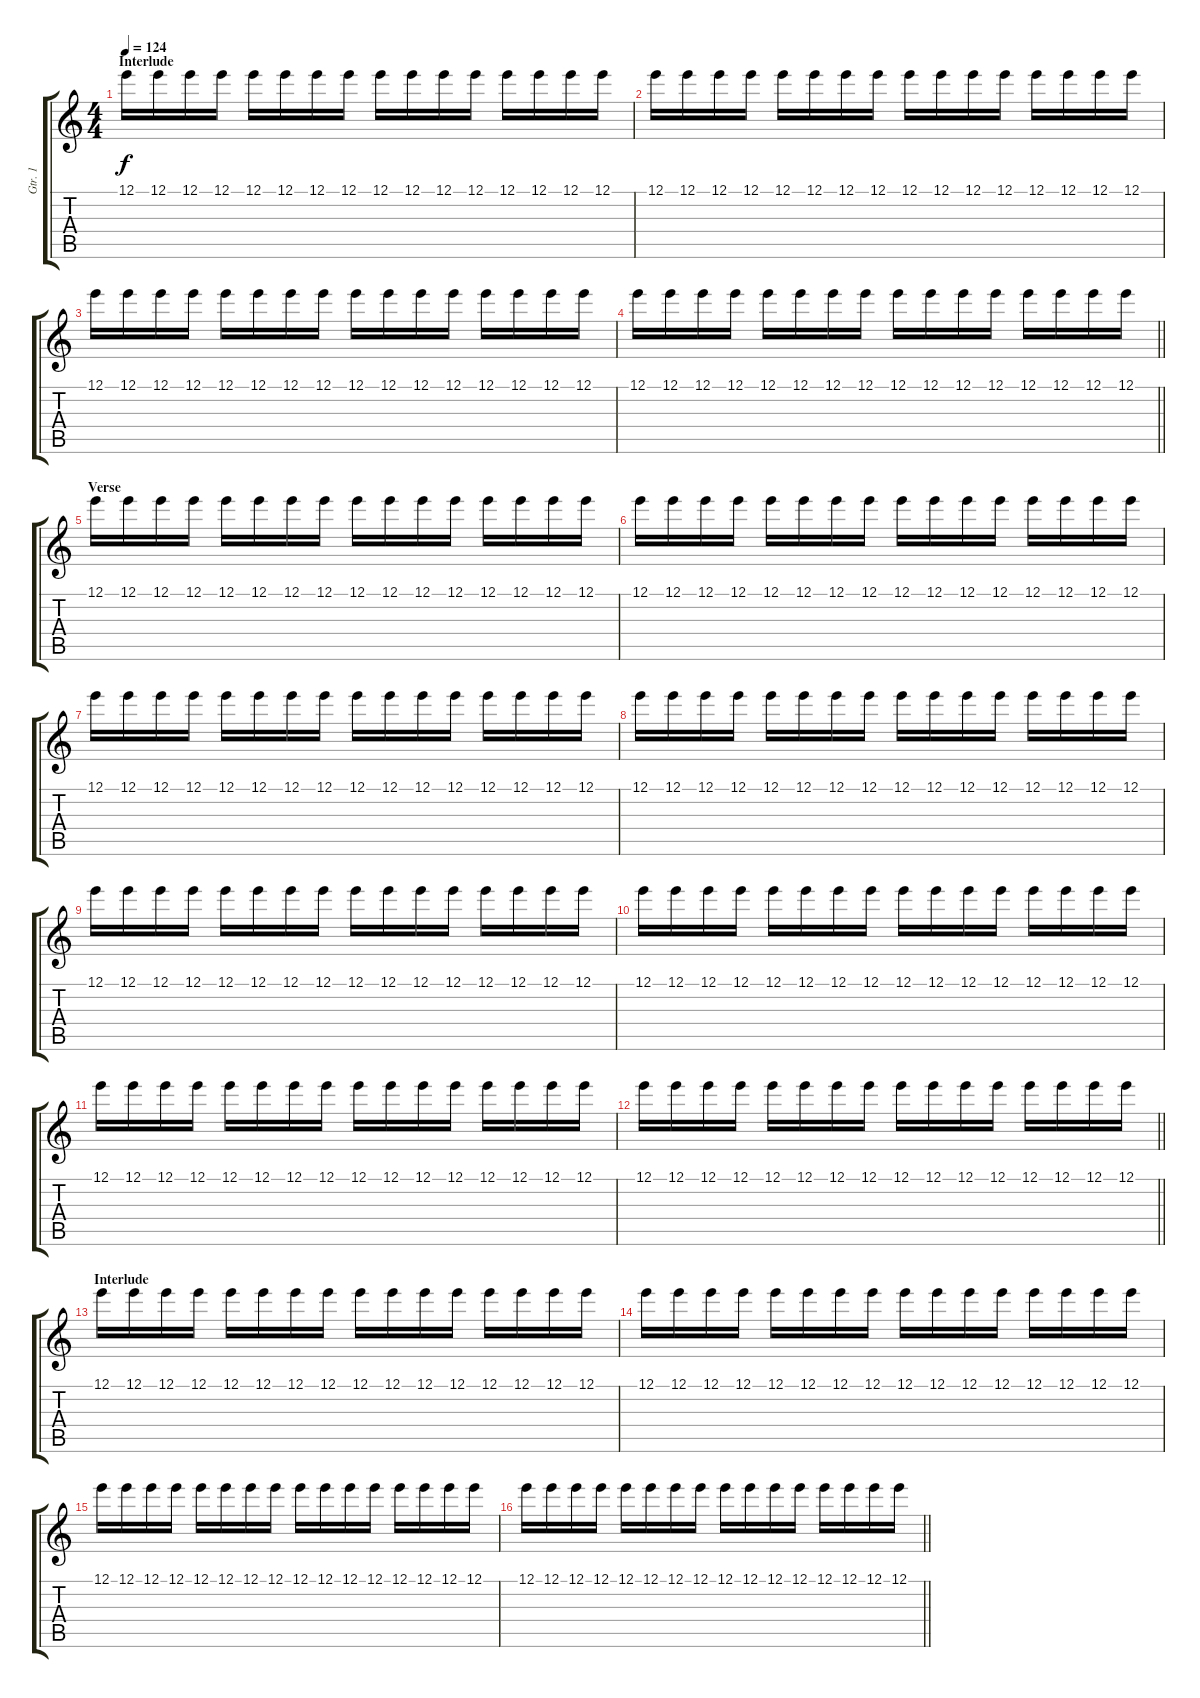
\track ("Gtr. 1" "Gtr. 1") {instrument distortionguitar}
\staff {score tabs}
\tuning (E4 B3 G3 D3 A2 E2) {hide}
\ts (4 4)
\section ("" "Interlude")
\tempo 124
\clef g2
\ks c
12.1.16{dy f} 12.1.16 12.1.16 12.1.16 12.1.16 12.1.16 12.1.16 12.1.16 12.1.16 12.1.16 12.1.16 12.1.16 12.1.16 12.1.16 12.1.16 12.1.16 |
12.1.16 12.1.16 12.1.16 12.1.16 12.1.16 12.1.16 12.1.16 12.1.16 12.1.16 12.1.16 12.1.16 12.1.16 12.1.16 12.1.16 12.1.16 12.1.16 |
12.1.16 12.1.16 12.1.16 12.1.16 12.1.16 12.1.16 12.1.16 12.1.16 12.1.16 12.1.16 12.1.16 12.1.16 12.1.16 12.1.16 12.1.16 12.1.16 |
\barLineRight lightlight
12.1.16 12.1.16 12.1.16 12.1.16 12.1.16 12.1.16 12.1.16 12.1.16 12.1.16 12.1.16 12.1.16 12.1.16 12.1.16 12.1.16 12.1.16 12.1.16 |
\section ("" "Verse")
12.1.16 12.1.16 12.1.16 12.1.16 12.1.16 12.1.16 12.1.16 12.1.16 12.1.16 12.1.16 12.1.16 12.1.16 12.1.16 12.1.16 12.1.16 12.1.16 |
12.1.16 12.1.16 12.1.16 12.1.16 12.1.16 12.1.16 12.1.16 12.1.16 12.1.16 12.1.16 12.1.16 12.1.16 12.1.16 12.1.16 12.1.16 12.1.16 |
12.1.16 12.1.16 12.1.16 12.1.16 12.1.16 12.1.16 12.1.16 12.1.16 12.1.16 12.1.16 12.1.16 12.1.16 12.1.16 12.1.16 12.1.16 12.1.16 |
12.1.16 12.1.16 12.1.16 12.1.16 12.1.16 12.1.16 12.1.16 12.1.16 12.1.16 12.1.16 12.1.16 12.1.16 12.1.16 12.1.16 12.1.16 12.1.16 |
12.1.16 12.1.16 12.1.16 12.1.16 12.1.16 12.1.16 12.1.16 12.1.16 12.1.16 12.1.16 12.1.16 12.1.16 12.1.16 12.1.16 12.1.16 12.1.16 |
12.1.16 12.1.16 12.1.16 12.1.16 12.1.16 12.1.16 12.1.16 12.1.16 12.1.16 12.1.16 12.1.16 12.1.16 12.1.16 12.1.16 12.1.16 12.1.16 |
12.1.16 12.1.16 12.1.16 12.1.16 12.1.16 12.1.16 12.1.16 12.1.16 12.1.16 12.1.16 12.1.16 12.1.16 12.1.16 12.1.16 12.1.16 12.1.16 |
\barLineRight lightlight
12.1.16 12.1.16 12.1.16 12.1.16 12.1.16 12.1.16 12.1.16 12.1.16 12.1.16 12.1.16 12.1.16 12.1.16 12.1.16 12.1.16 12.1.16 12.1.16 |
\section ("" "Interlude")
12.1.16 12.1.16 12.1.16 12.1.16 12.1.16 12.1.16 12.1.16 12.1.16 12.1.16 12.1.16 12.1.16 12.1.16 12.1.16 12.1.16 12.1.16 12.1.16 |
12.1.16 12.1.16 12.1.16 12.1.16 12.1.16 12.1.16 12.1.16 12.1.16 12.1.16 12.1.16 12.1.16 12.1.16 12.1.16 12.1.16 12.1.16 12.1.16 |
12.1.16 12.1.16 12.1.16 12.1.16 12.1.16 12.1.16 12.1.16 12.1.16 12.1.16 12.1.16 12.1.16 12.1.16 12.1.16 12.1.16 12.1.16 12.1.16 |
\barLineRight lightlight
12.1.16 12.1.16 12.1.16 12.1.16 12.1.16 12.1.16 12.1.16 12.1.16 12.1.16 12.1.16 12.1.16 12.1.16 12.1.16 12.1.16 12.1.16 12.1.16
